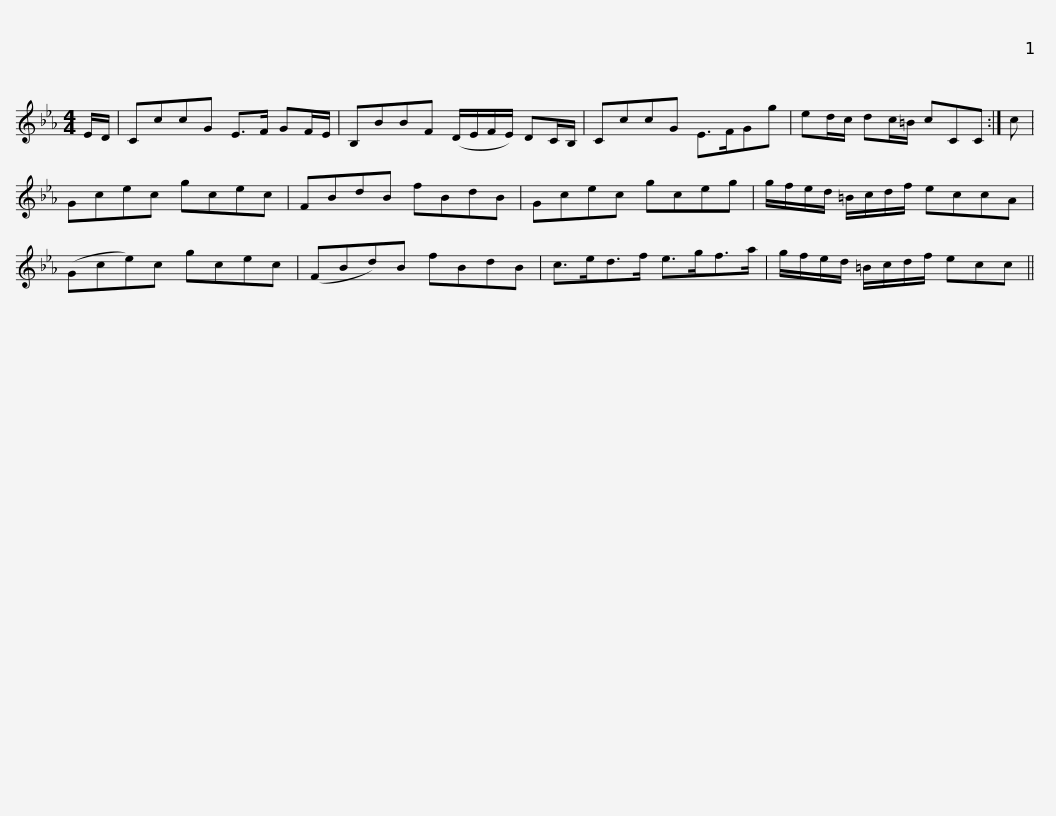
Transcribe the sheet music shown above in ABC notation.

X:1
L:1/8
M:4/4
I:linebreak $
K:Cmin
V:1 treble
V:1
 E/D/ | CccG E>F GF/E/ | B,BBF (D/E/F/E/) DC/B,/ | CccG E>FGg | ed/c/ dc/=B/ cCC :| %5
 c |$ Gcec gcec | FBdB fBdB | Gcec gceg | g/f/e/d/ =B/c/d/f/ eccA | %10
 (Gce)c gcec |$ (FBd)B fBdB | c>ed>f e>gf>a | g/f/e/d/ =B/c/d/f/ ecc || %14
